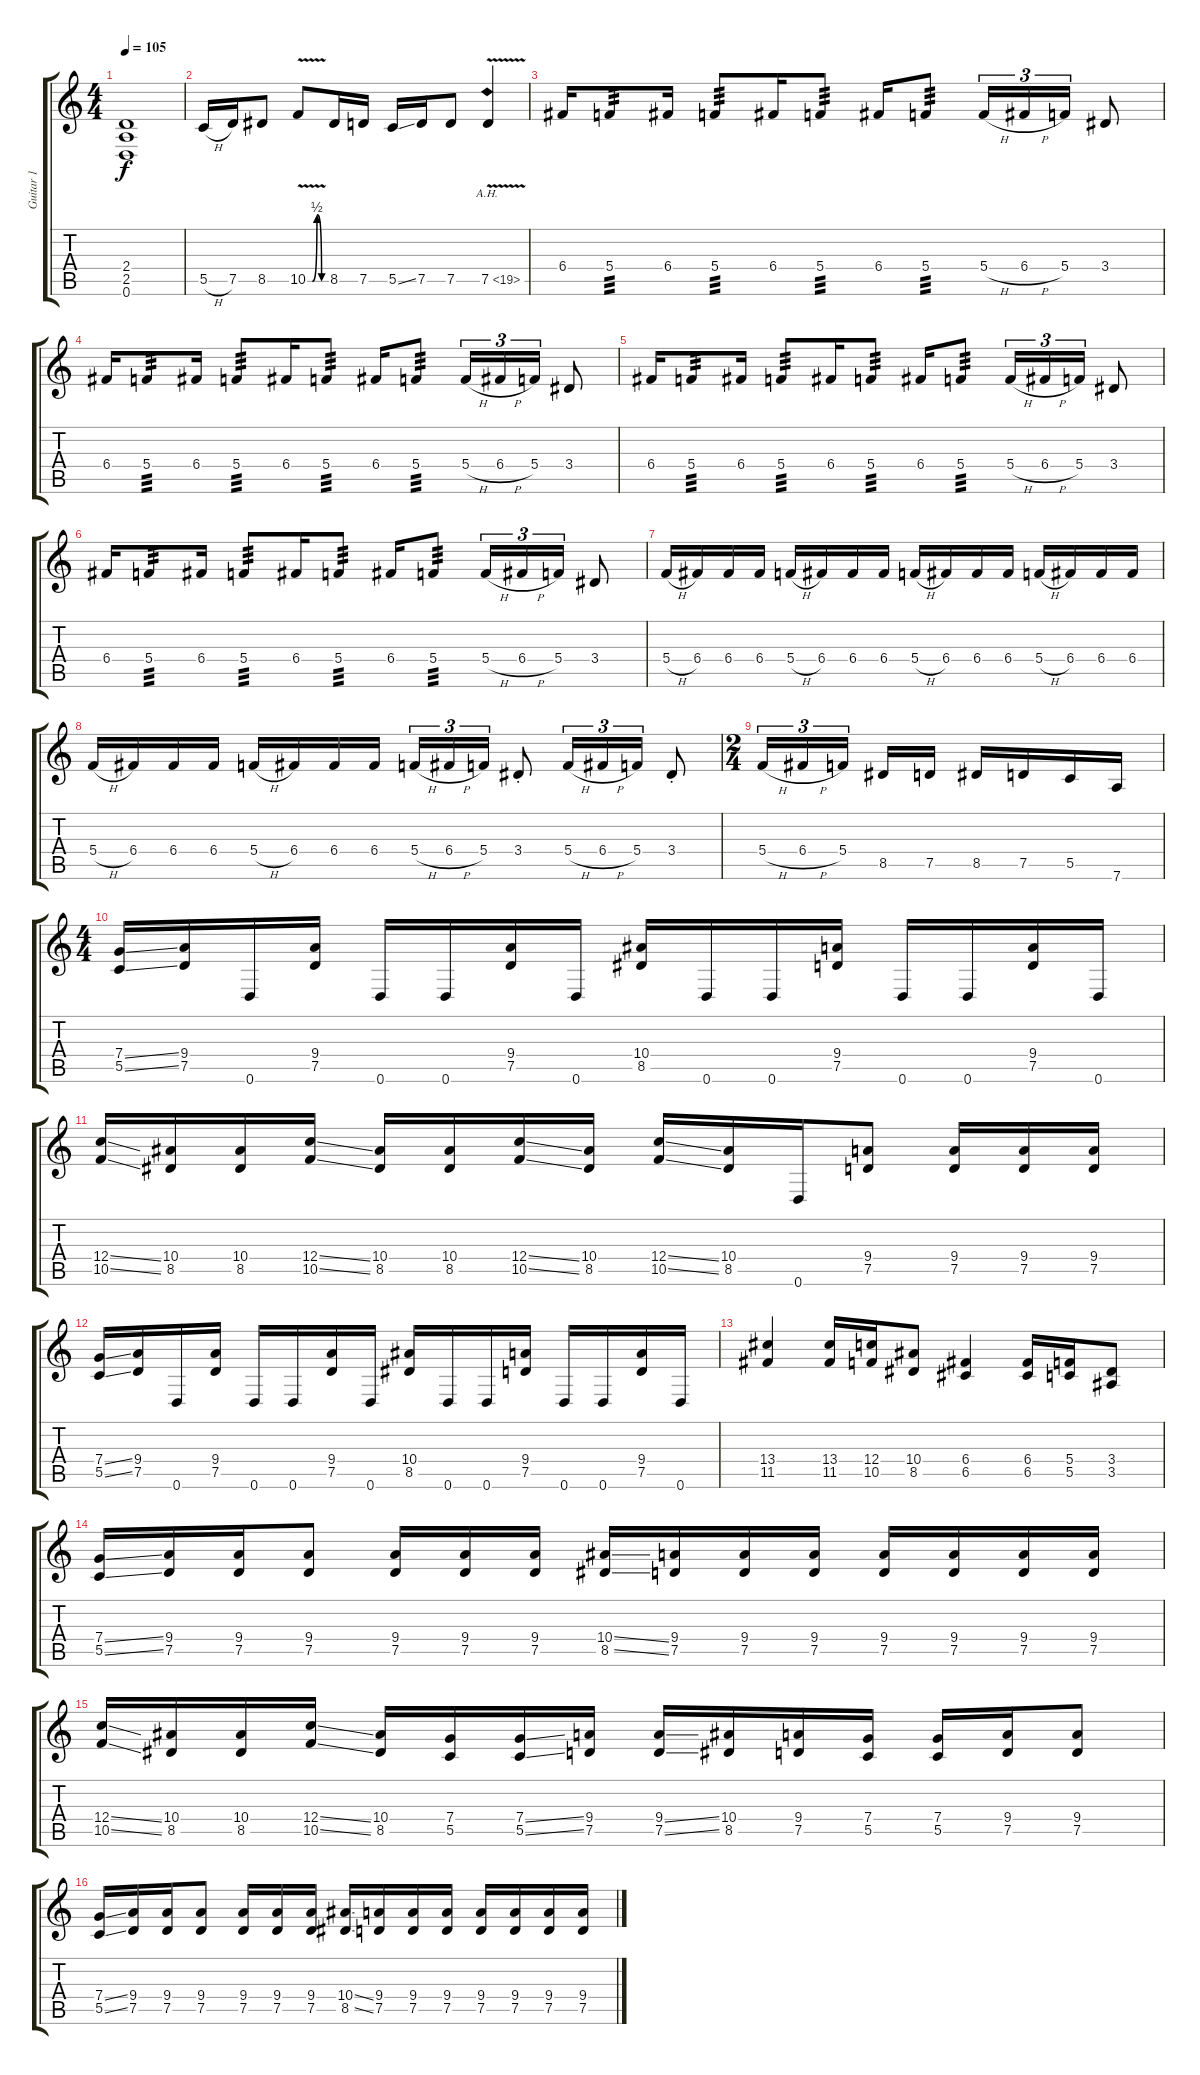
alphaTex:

\track ("Guitar 1" "Guitar 1") {instrument overdrivenguitar}
\staff {score tabs}
\tuning (D4 A3 F3 C3 G2 D2) {hide}
\ts (4 4)
\tempo 105
\clef g2
\ks c
(2.4 2.5 0.6).1{dy f} |
5.5{h}.16 7.5.16 8.5.8 10.5{be (custom 0 0 15 0 30 2 45 0 60 0) v}.8 8.5.16 7.5.16 5.5{ss}.16 7.5.16 7.5.8 7.5{ah 12 v}.4 |
\section ("" "")
6.4.16 5.4.8{tp 3} 6.4.16 5.4.8{tp 3} 6.4.16 5.4.8{tp 3} 6.4.16 5.4.8{tp 3} 5.4{h}.16{tu (3 2)} 6.4{h}.16{tu (3 2)} 5.4.16{tu (3 2)} 3.4.8 |
6.4.16 5.4.8{tp 3} 6.4.16 5.4.8{tp 3} 6.4.16 5.4.8{tp 3} 6.4.16 5.4.8{tp 3} 5.4{h}.16{tu (3 2)} 6.4{h}.16{tu (3 2)} 5.4.16{tu (3 2)} 3.4.8 |
6.4.16 5.4.8{tp 3} 6.4.16 5.4.8{tp 3} 6.4.16 5.4.8{tp 3} 6.4.16 5.4.8{tp 3} 5.4{h}.16{tu (3 2)} 6.4{h}.16{tu (3 2)} 5.4.16{tu (3 2)} 3.4.8 |
6.4.16 5.4.8{tp 3} 6.4.16 5.4.8{tp 3} 6.4.16 5.4.8{tp 3} 6.4.16 5.4.8{tp 3} 5.4{h}.16{tu (3 2)} 6.4{h}.16{tu (3 2)} 5.4.16{tu (3 2)} 3.4.8 |
\section ("" "")
5.4{h}.16 6.4.16 6.4.16 6.4.16 5.4{h}.16 6.4.16 6.4.16 6.4.16 5.4{h}.16 6.4.16 6.4.16 6.4.16 5.4{h}.16 6.4.16 6.4.16 6.4.16 |
5.4{h}.16 6.4.16 6.4.16 6.4.16 5.4{h}.16 6.4.16 6.4.16 6.4.16 5.4{h}.16{tu (3 2)} 6.4{h}.16{tu (3 2)} 5.4.16{tu (3 2)} 3.4{st}.8 5.4{h}.16{tu (3 2)} 6.4{h}.16{tu (3 2)} 5.4.16{tu (3 2)} 3.4{st}.8 |
\ts (2 4)
5.4{h}.16{tu (3 2)} 6.4{h}.16{tu (3 2)} 5.4.16{tu (3 2)} 8.5.16 7.5.16 8.5.16 7.5.16 5.5.16 7.6.16 |
\ts (4 4)
\section ("" "")
(7.4{ss} 5.5{ss}).16 (9.4 7.5).16 0.6.16 (9.4 7.5).16 0.6.16 0.6.16 (9.4 7.5).16 0.6.16 (10.4 8.5).16 0.6.16 0.6.16 (9.4 7.5).16 0.6.16 0.6.16 (9.4 7.5).16 0.6.16 |
(12.4{ss} 10.5{ss}).16 (10.4 8.5).16 (10.4 8.5).16 (12.4{ss} 10.5{ss}).16 (10.4 8.5).16 (10.4 8.5).16 (12.4{ss} 10.5{ss}).16 (10.4 8.5).16 (12.4{ss} 10.5{ss}).16 (10.4 8.5).16 0.6.16 (9.4 7.5).8 (9.4 7.5).16 (9.4 7.5).16 (9.4 7.5).16 |
(7.4{ss} 5.5{ss}).16 (9.4 7.5).16 0.6.16 (9.4 7.5).16 0.6.16 0.6.16 (9.4 7.5).16 0.6.16 (10.4 8.5).16 0.6.16 0.6.16 (9.4 7.5).16 0.6.16 0.6.16 (9.4 7.5).16 0.6.16 |
(13.4 11.5).4 (13.4 11.5).16 (12.4 10.5).16 (10.4 8.5).8 (6.4 6.5).4 (6.4 6.5).16 (5.4 5.5).16 (3.4 3.5).8 |
(7.4{ss} 5.5{ss}).16 (9.4 7.5).16 (9.4 7.5).16 (9.4 7.5).8 (9.4 7.5).16 (9.4 7.5).16 (9.4 7.5).16 (10.4{ss} 8.5{ss}).16 (9.4 7.5).16 (9.4 7.5).16 (9.4 7.5).16 (9.4 7.5).16 (9.4 7.5).16 (9.4 7.5).16 (9.4 7.5).16 |
(12.4{ss} 10.5{ss}).16 (10.4 8.5).16 (10.4 8.5).16 (12.4{ss} 10.5{ss}).16 (10.4 8.5).16 (7.4 5.5).16 (7.4{ss} 5.5{ss}).16 (9.4 7.5).16 (9.4{ss} 7.5{ss}).16 (10.4 8.5).16 (9.4 7.5).16 (7.4 5.5).16 (7.4 5.5).16 (9.4 7.5).16 (9.4 7.5).8 |
(7.4{ss} 5.5{ss}).16 (9.4 7.5).16 (9.4 7.5).16 (9.4 7.5).8 (9.4 7.5).16 (9.4 7.5).16 (9.4 7.5).16 (10.4{ss} 8.5{ss}).16 (9.4 7.5).16 (9.4 7.5).16 (9.4 7.5).16 (9.4 7.5).16 (9.4 7.5).16 (9.4 7.5).16 (9.4 7.5).16
